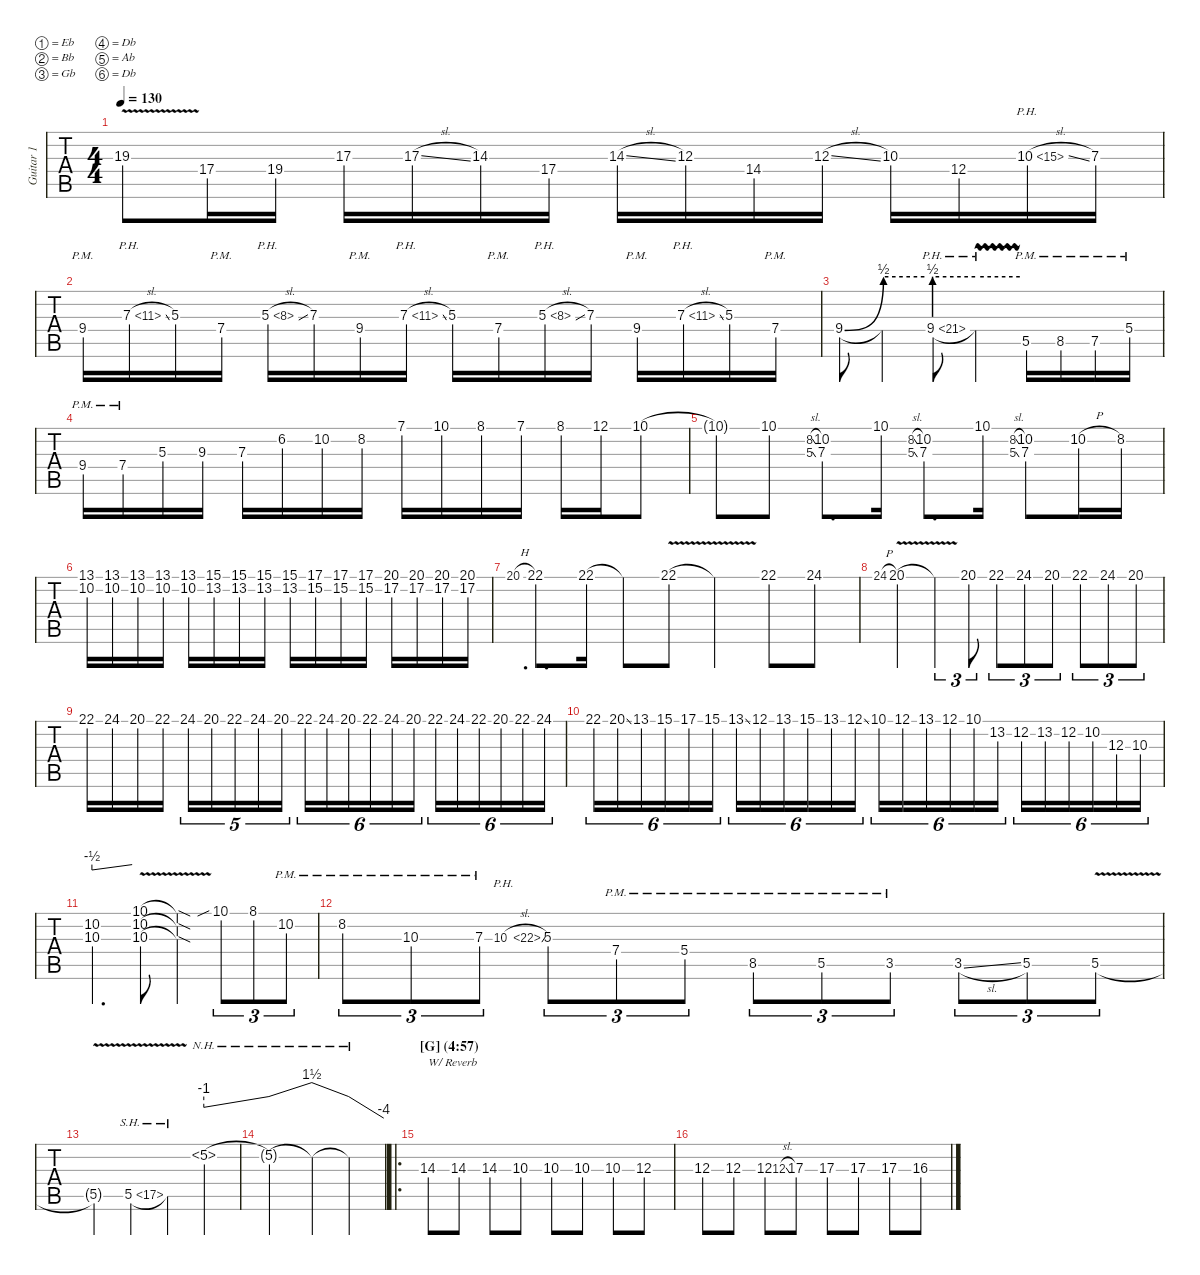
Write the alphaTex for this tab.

\defaultSystemsLayout 4
\hideDynamics
\bracketExtendMode nobrackets
\multiTrackTrackNamePolicy allsystems
\firstSystemTrackNameMode fullname
\otherSystemsTrackNameMode fullname
\track ("Guitar 1" "Guitar 1") {instrument overdrivenguitar}
\staff {tabs}
\tuning (Eb4 Bb3 Gb3 Db3 Ab2 Db2)
\ts (4 4)
\tempo 130
\clef g2
\ks aminor
19.3{v t acc x}.8{dy mf} 17.4{acc x}.16 19.4{acc x}.16 17.3{acc #}.16 17.3{sl acc #}.16 14.3{acc x}.16 17.4{acc x}.16 14.3{sl acc x}.16 12.3{acc x}.16 14.4{acc x}.16 12.3{sl acc x}.16 10.3{acc #}.16 12.4{acc x}.16 10.3{ph 5 sl acc #}.16 7.3{acc x}.16 |
9.4{pm acc x}.16 7.3{ph 4 sl acc x}.16 5.3{acc #}.16 7.4{pm acc x}.16 5.3{ph 3 sl acc #}.16 7.3{acc x}.16 9.4{pm acc x}.16 7.3{ph 4 sl acc x}.16 5.3{acc #}.16 7.4{pm acc x}.16 5.3{ph 3 sl acc #}.16 7.3{acc x}.16 9.4{pm acc x}.16 7.3{ph 4 sl acc x}.16 5.3{acc #}.16 7.4{pm acc x}.16 |
9.4{be (bend 13.2 0 30 2) acc x}.8 9.4{be (hold 0 2 60 2) t}.4 9.4{be (prebend 0 2 60 2) ph 12}.8 9.4{be (hold 0 2 60 2) ph 12 vw t}.4 5.5{pm acc x}.16 8.5{pm acc #}.16 7.5{pm acc x}.16 5.4{pm acc x}.16 |
9.4{pm acc x}.16 7.4{pm acc x}.16 5.3{acc #}.16 9.3{acc x}.16 7.3{acc x}.16 6.2{acc #}.16 10.2{acc x}.16 8.2{acc x}.16 7.1{acc x}.16 10.1{acc x}.16 8.1{acc #}.16 7.1{acc x}.16 8.1{acc #}.16 12.1{acc x}.16 10.1{acc x}.8 |
10.1{t acc x}.8 10.1{acc x}.8 (5.3{sl acc #} 8.2{sl acc x}).8{gr onbeat} (10.2{acc x} 7.3{acc x}).8{d} 10.1{acc x}.16 (5.3{sl acc #} 8.2{sl acc x}).8{gr onbeat} (10.2{acc x} 7.3{acc x}).8{d} 10.1{acc x}.16 (5.3{sl acc #} 8.2{sl acc x}).8{gr onbeat} (10.2{acc x} 7.3{acc x}).8 10.2{h acc x}.16 8.2{acc x}.16 |
(13.1{acc #} 10.2{acc x}).16 (10.2{acc x} 13.1{acc #}).16 (10.2{acc x} 13.1{acc #}).16 (10.2{acc x} 13.1{acc #}).16 (10.2{acc x} 13.1{acc #}).16 (13.2{acc #} 15.1{acc x}).16 (13.2{acc #} 15.1{acc x}).16 (13.2{acc #} 15.1{acc x}).16 (13.2{acc #} 15.1{acc x}).16 (17.1{acc x} 15.2{acc x}).16 (17.1{acc x} 15.2{acc x}).16 (17.1{acc x} 15.2{acc x}).16 (17.2{acc x} 20.1{acc #}).16 (17.2{acc x} 20.1{acc #}).16 (17.2{acc x} 20.1{acc #}).16 (17.2{acc x} 20.1{acc #}).16 |
20.1{h acc #}.8{d gr onbeat} 22.1{acc x}.8{d} 22.1{acc x}.16 22.1{t acc x}.8 22.1{v acc x}.8 22.1{v t acc x}.4 22.1{st acc x}.8 24.1{st acc x}.8 |
24.1{h acc x}.8{gr onbeat} 20.1{v acc #}.4 20.1{v t acc #}.4{tu (3 2)} 20.1{acc #}.8{tu (3 2)} 22.1{acc x}.8{tu (3 2)} 24.1{acc x}.8{tu (3 2)} 20.1{acc #}.8{tu (3 2)} 22.1{acc x}.8{tu (3 2)} 24.1{acc x}.8{tu (3 2)} 20.1{acc #}.8{tu (3 2)} |
22.1{acc x}.16 24.1{acc x}.16 20.1{acc #}.16 22.1{acc x}.16 24.1{acc x}.16{tu (5 4)} 20.1{acc #}.16{tu (5 4)} 22.1{acc x}.16{tu (5 4)} 24.1{acc x}.16{tu (5 4)} 20.1{acc #}.16{tu (5 4)} 22.1{acc x}.16{tu (6 4)} 24.1{acc x}.16{tu (6 4)} 20.1{acc #}.16{tu (6 4)} 22.1{acc x}.16{tu (6 4)} 24.1{acc x}.16{tu (6 4)} 20.1{acc #}.16{tu (6 4)} 22.1{acc x}.16{tu (6 4)} 24.1{acc x}.16{tu (6 4)} 22.1{acc x}.16{tu (6 4)} 20.1{acc #}.16{tu (6 4)} 22.1{acc x}.16{tu (6 4)} 24.1{acc x}.16{tu (6 4)} |
22.1{acc x}.16{tu (6 4)} 20.1{ss acc #}.16{tu (6 4)} 13.1{acc #}.16{tu (6 4)} 15.1{acc x}.16{tu (6 4)} 17.1{acc x}.16{tu (6 4)} 15.1{acc x}.16{tu (6 4)} 13.1{ss acc #}.16{tu (6 4)} 12.1{acc x}.16{tu (6 4)} 13.1{acc #}.16{tu (6 4)} 15.1{acc x}.16{tu (6 4)} 13.1{acc #}.16{tu (6 4)} 12.1{ss acc x}.16{tu (6 4)} 10.1{acc x}.16{tu (6 4)} 12.1{acc x}.16{tu (6 4)} 13.1{acc #}.16{tu (6 4)} 12.1{acc x}.16{tu (6 4)} 10.1{acc x}.16{tu (6 4)} 13.2{acc #}.16{tu (6 4)} 12.2{acc x}.16{tu (6 4)} 13.2{acc #}.16{tu (6 4)} 12.2{acc x}.16{tu (6 4)} 10.2{acc x}.16{tu (6 4)} 12.3{acc x}.16{tu (6 4)} 10.3{acc #}.16{tu (6 4)} |
(10.3{acc #} 10.2{acc x}).4{d tbe (predivedive default 0 -2 15 0)} (10.1{v acc x} 10.2{v acc x} 10.3{v acc #}).8 (10.2{v sod t acc x} 10.1{v sod t acc x} 10.3{sod t acc #}).4 10.1{sib acc x}.8{tu (3 2)} 8.1{acc #}.8{tu (3 2)} 10.2{pm acc x}.8{tu (3 2)} |
8.2{pm acc x}.8{tu (3 2)} 10.3{pm acc #}.8{tu (3 2)} 7.3{pm acc x}.8{tu (3 2)} 10.3{ph 12 sl acc #}.8{tu (3 2) gr onbeat} 5.3{acc #}.8{tu (3 2)} 7.4{pm acc x}.8{tu (3 2)} 5.4{pm acc x}.8{tu (3 2)} 8.5{pm acc #}.8{tu (3 2)} 5.5{pm acc x}.8{tu (3 2)} 3.5{pm acc #}.8{tu (3 2)} 3.5{sl acc #}.8{tu (3 2)} 5.5{acc x}.8{tu (3 2)} 5.5{v acc x}.8{tu (3 2)} |
5.5{v t acc x}.4 5.5{sh 12 v acc x}.4 5.5{sh 12 v t acc x}.4 5.2{nh acc x}.4{tbe (predivedive default 0 -4 59.4 0)} |
5.2{nh t acc x}.2{tbe (dive default 0 0 24.599999999999998 6)} 5.2{nh t}.4{tbe (dive default 0 6 59.4 0)} 5.2{nh t acc x}.4{tbe (dive default 0 0 59.4 -16)} |
\ro
\section ("G" "(4:57)")
14.3{acc x}.8{txt "W/ Reverb" instrument overdrivenguitar} 14.3{acc x}.8 14.3{acc x}.8 10.3{acc #}.8 10.3{acc #}.8 10.3{acc #}.8 10.3{acc #}.8 12.3{acc x}.8 |
12.3{acc x}.8 12.3{acc x}.8 12.3{acc x}.8 12.3{sl acc x}.8{gr onbeat} 17.3{acc #}.8 17.3{acc #}.8 17.3{acc #}.8 17.3{acc #}.8 16.3{acc x}.8
